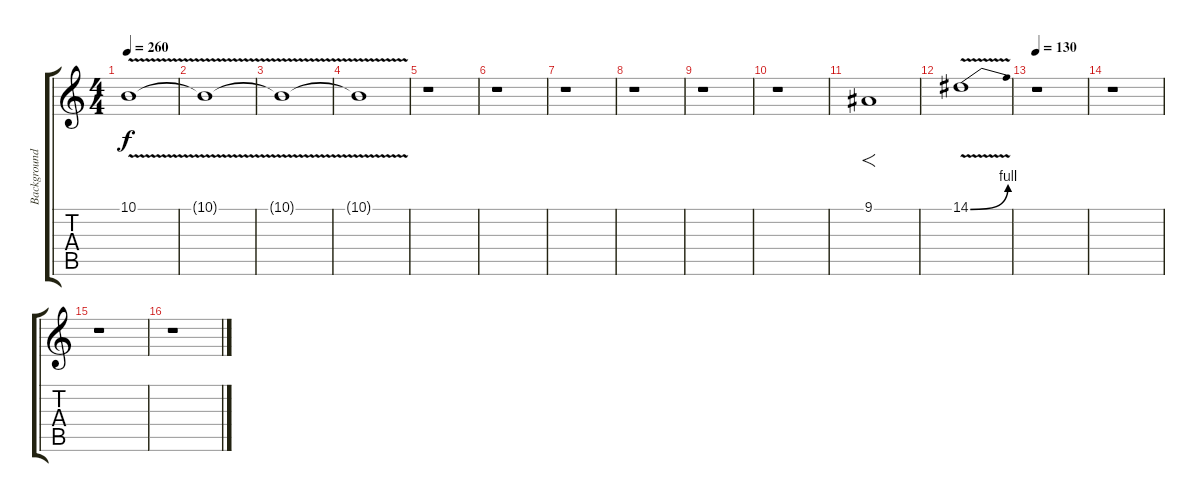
\track ("Background Noise" "Background") {instrument pad6metallic}
\staff {score tabs}
\tuning (Db4 Ab3 E3 B2 Gb2 Db2) {hide}
\ts (4 4)
\tempo 260
\clef g2
\ks c
10.1{v t}.1{dy f} |
10.1{v t}.1 |
10.1{v t}.1 |
10.1{v t}.1 |
r.1 |
r.1 |
r.1 |
r.1 |
r.1 |
r.1 |
9.1.1{f} |
14.1{be (bend 0 0 60 4) v}.1 |
\tempo 130
r.1 |
r.1 |
r.1 |
r.1
